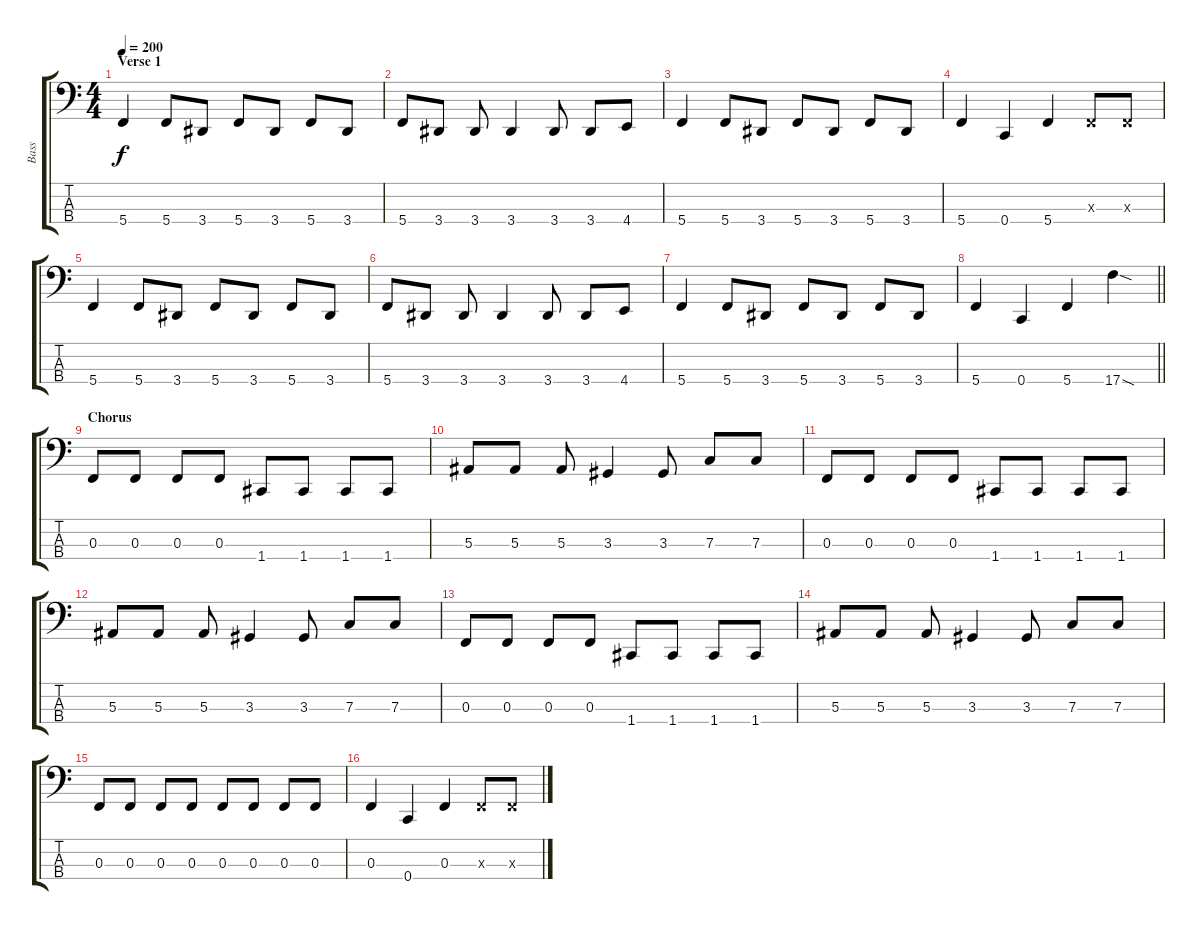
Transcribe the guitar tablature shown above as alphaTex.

\track ("Bass" "Bass") {instrument electricbasspick}
\staff {score tabs}
\tuning (Eb2 Bb1 F1 C1) {hide}
\ts (4 4)
\section ("" "Verse 1")
\tempo 200
\clef f4
\ks c
5.4.4{dy f} 5.4.8 3.4.8 5.4.8 3.4.8 5.4.8 3.4.8 |
5.4.8 3.4.8 3.4.8 3.4.4 3.4.8 3.4.8 4.4.8 |
5.4.4 5.4.8 3.4.8 5.4.8 3.4.8 5.4.8 3.4.8 |
5.4.4 0.4.4 5.4.4 0.3{x}.8 0.3{x}.8 |
5.4.4 5.4.8 3.4.8 5.4.8 3.4.8 5.4.8 3.4.8 |
5.4.8 3.4.8 3.4.8 3.4.4 3.4.8 3.4.8 4.4.8 |
5.4.4 5.4.8 3.4.8 5.4.8 3.4.8 5.4.8 3.4.8 |
\barLineRight lightlight
5.4.4 0.4.4 5.4.4 17.4{sod}.4 |
\section ("" "Chorus")
0.3.8 0.3.8 0.3.8 0.3.8 1.4.8 1.4.8 1.4.8 1.4.8 |
5.3.8 5.3.8 5.3.8 3.3.4 3.3.8 7.3.8 7.3.8 |
0.3.8 0.3.8 0.3.8 0.3.8 1.4.8 1.4.8 1.4.8 1.4.8 |
5.3.8 5.3.8 5.3.8 3.3.4 3.3.8 7.3.8 7.3.8 |
0.3.8 0.3.8 0.3.8 0.3.8 1.4.8 1.4.8 1.4.8 1.4.8 |
5.3.8 5.3.8 5.3.8 3.3.4 3.3.8 7.3.8 7.3.8 |
0.3.8 0.3.8 0.3.8 0.3.8 0.3.8 0.3.8 0.3.8 0.3.8 |
0.3.4 0.4.4 0.3.4 0.3{x}.8 0.3{x}.8
